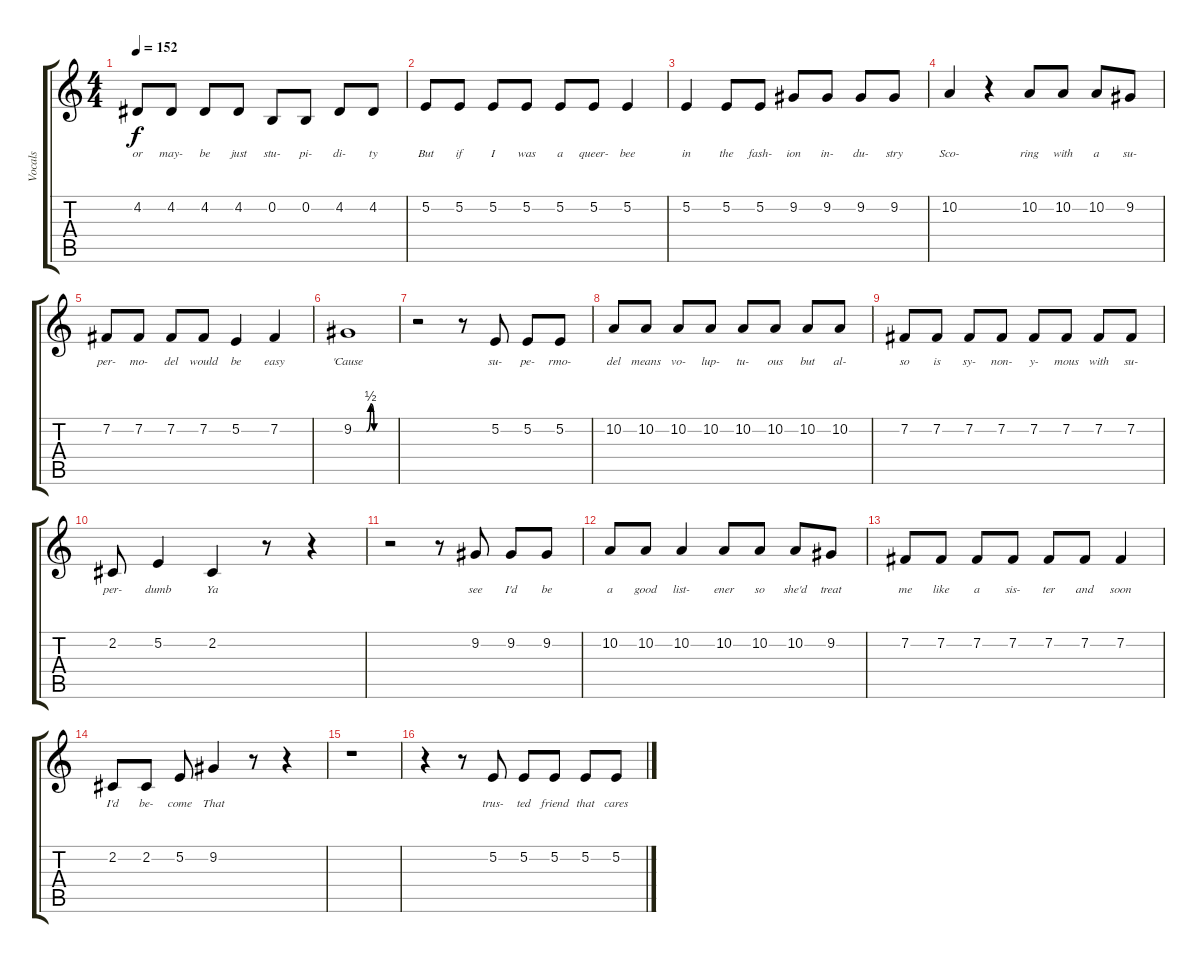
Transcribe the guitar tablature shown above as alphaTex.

\track ("Vocals" "Vocals") {instrument clarinet}
\staff {score tabs}
\tuning (E4 B3 G3 D3 A2 E2) {hide}
\ts (4 4)
\tempo 152
\clef g2
\ks c
4.2.8{lyrics (0 "or") lyrics (1 "") lyrics (2 "") lyrics (3 "") lyrics (4 "") dy f} 4.2.8{lyrics (0 "may-") lyrics (1 "") lyrics (2 "") lyrics (3 "") lyrics (4 "")} 4.2.8{lyrics (0 "be") lyrics (1 "") lyrics (2 "") lyrics (3 "") lyrics (4 "")} 4.2.8{lyrics (0 "just") lyrics (1 "") lyrics (2 "") lyrics (3 "") lyrics (4 "")} 0.2.8{lyrics (0 "stu-") lyrics (1 "") lyrics (2 "") lyrics (3 "") lyrics (4 "")} 0.2.8{lyrics (0 "pi-") lyrics (1 "") lyrics (2 "") lyrics (3 "") lyrics (4 "")} 4.2.8{lyrics (0 "di-") lyrics (1 "") lyrics (2 "") lyrics (3 "") lyrics (4 "")} 4.2.8{lyrics (0 "ty") lyrics (1 "") lyrics (2 "") lyrics (3 "") lyrics (4 "")} |
5.2.8{lyrics (0 "But") lyrics (1 "") lyrics (2 "") lyrics (3 "") lyrics (4 "")} 5.2.8{lyrics (0 "if") lyrics (1 "") lyrics (2 "") lyrics (3 "") lyrics (4 "")} 5.2.8{lyrics (0 "I") lyrics (1 "") lyrics (2 "") lyrics (3 "") lyrics (4 "")} 5.2.8{lyrics (0 "was") lyrics (1 "") lyrics (2 "") lyrics (3 "") lyrics (4 "")} 5.2.8{lyrics (0 "a") lyrics (1 "") lyrics (2 "") lyrics (3 "") lyrics (4 "")} 5.2.8{lyrics (0 "queer-") lyrics (1 "") lyrics (2 "") lyrics (3 "") lyrics (4 "")} 5.2.4{lyrics (0 "bee") lyrics (1 "") lyrics (2 "") lyrics (3 "") lyrics (4 "")} |
5.2.4{lyrics (0 "in") lyrics (1 "") lyrics (2 "") lyrics (3 "") lyrics (4 "")} 5.2.8{lyrics (0 "the") lyrics (1 "") lyrics (2 "") lyrics (3 "") lyrics (4 "")} 5.2.8{lyrics (0 "fash-") lyrics (1 "") lyrics (2 "") lyrics (3 "") lyrics (4 "")} 9.2.8{lyrics (0 "ion") lyrics (1 "") lyrics (2 "") lyrics (3 "") lyrics (4 "")} 9.2.8{lyrics (0 "in-") lyrics (1 "") lyrics (2 "") lyrics (3 "") lyrics (4 "")} 9.2.8{lyrics (0 "du-") lyrics (1 "") lyrics (2 "") lyrics (3 "") lyrics (4 "")} 9.2.8{lyrics (0 "stry") lyrics (1 "") lyrics (2 "") lyrics (3 "") lyrics (4 "")} |
10.2.4{lyrics (0 "Sco-") lyrics (1 "") lyrics (2 "") lyrics (3 "") lyrics (4 "")} r.4 10.2.8{lyrics (0 "ring") lyrics (1 "") lyrics (2 "") lyrics (3 "") lyrics (4 "")} 10.2.8{lyrics (0 "with") lyrics (1 "") lyrics (2 "") lyrics (3 "") lyrics (4 "")} 10.2.8{lyrics (0 "a") lyrics (1 "") lyrics (2 "") lyrics (3 "") lyrics (4 "")} 9.2.8{lyrics (0 "su-") lyrics (1 "") lyrics (2 "") lyrics (3 "") lyrics (4 "")} |
7.2.8{lyrics (0 "per-") lyrics (1 "") lyrics (2 "") lyrics (3 "") lyrics (4 "")} 7.2.8{lyrics (0 "mo-") lyrics (1 "") lyrics (2 "") lyrics (3 "") lyrics (4 "")} 7.2.8{lyrics (0 "del") lyrics (1 "") lyrics (2 "") lyrics (3 "") lyrics (4 "")} 7.2.8{lyrics (0 "would") lyrics (1 "") lyrics (2 "") lyrics (3 "") lyrics (4 "")} 5.2.4{lyrics (0 "be") lyrics (1 "") lyrics (2 "") lyrics (3 "") lyrics (4 "")} 7.2.4{lyrics (0 "easy") lyrics (1 "") lyrics (2 "") lyrics (3 "") lyrics (4 "")} |
9.2{be (custom 0 0 15 0 19 0 25 2 30 0 45 0 60 0)}.1{lyrics (0 "'Cause") lyrics (1 "") lyrics (2 "") lyrics (3 "") lyrics (4 "")} |
r.2 r.8 5.2.8{lyrics (0 "su-") lyrics (1 "") lyrics (2 "") lyrics (3 "") lyrics (4 "")} 5.2.8{lyrics (0 "pe-") lyrics (1 "") lyrics (2 "") lyrics (3 "") lyrics (4 "")} 5.2.8{lyrics (0 "rmo-") lyrics (1 "") lyrics (2 "") lyrics (3 "") lyrics (4 "")} |
10.2.8{lyrics (0 "del") lyrics (1 "") lyrics (2 "") lyrics (3 "") lyrics (4 "")} 10.2.8{lyrics (0 "means") lyrics (1 "") lyrics (2 "") lyrics (3 "") lyrics (4 "")} 10.2.8{lyrics (0 "vo-") lyrics (1 "") lyrics (2 "") lyrics (3 "") lyrics (4 "")} 10.2.8{lyrics (0 "lup-") lyrics (1 "") lyrics (2 "") lyrics (3 "") lyrics (4 "")} 10.2.8{lyrics (0 "tu-") lyrics (1 "") lyrics (2 "") lyrics (3 "") lyrics (4 "")} 10.2.8{lyrics (0 "ous") lyrics (1 "") lyrics (2 "") lyrics (3 "") lyrics (4 "")} 10.2.8{lyrics (0 "but") lyrics (1 "") lyrics (2 "") lyrics (3 "") lyrics (4 "")} 10.2.8{lyrics (0 "al-") lyrics (1 "") lyrics (2 "") lyrics (3 "") lyrics (4 "")} |
7.2.8{lyrics (0 "so") lyrics (1 "") lyrics (2 "") lyrics (3 "") lyrics (4 "")} 7.2.8{lyrics (0 "is") lyrics (1 "") lyrics (2 "") lyrics (3 "") lyrics (4 "")} 7.2.8{lyrics (0 "sy-") lyrics (1 "") lyrics (2 "") lyrics (3 "") lyrics (4 "")} 7.2.8{lyrics (0 "non-") lyrics (1 "") lyrics (2 "") lyrics (3 "") lyrics (4 "")} 7.2.8{lyrics (0 "y-") lyrics (1 "") lyrics (2 "") lyrics (3 "") lyrics (4 "")} 7.2.8{lyrics (0 "mous") lyrics (1 "") lyrics (2 "") lyrics (3 "") lyrics (4 "")} 7.2.8{lyrics (0 "with") lyrics (1 "") lyrics (2 "") lyrics (3 "") lyrics (4 "")} 7.2.8{lyrics (0 "su-") lyrics (1 "") lyrics (2 "") lyrics (3 "") lyrics (4 "")} |
2.2.8{lyrics (0 "per-") lyrics (1 "") lyrics (2 "") lyrics (3 "") lyrics (4 "")} 5.2.4{lyrics (0 "dumb") lyrics (1 "") lyrics (2 "") lyrics (3 "") lyrics (4 "")} 2.2.4{lyrics (0 "Ya") lyrics (1 "") lyrics (2 "") lyrics (3 "") lyrics (4 "")} r.8 r.4 |
r.2 r.8 9.2.8{lyrics (0 "see") lyrics (1 "") lyrics (2 "") lyrics (3 "") lyrics (4 "")} 9.2.8{lyrics (0 "I'd") lyrics (1 "") lyrics (2 "") lyrics (3 "") lyrics (4 "")} 9.2.8{lyrics (0 "be") lyrics (1 "") lyrics (2 "") lyrics (3 "") lyrics (4 "")} |
10.2.8{lyrics (0 "a") lyrics (1 "") lyrics (2 "") lyrics (3 "") lyrics (4 "")} 10.2.8{lyrics (0 "good") lyrics (1 "") lyrics (2 "") lyrics (3 "") lyrics (4 "")} 10.2.4{lyrics (0 "list-") lyrics (1 "") lyrics (2 "") lyrics (3 "") lyrics (4 "")} 10.2.8{lyrics (0 "ener") lyrics (1 "") lyrics (2 "") lyrics (3 "") lyrics (4 "")} 10.2.8{lyrics (0 "so") lyrics (1 "") lyrics (2 "") lyrics (3 "") lyrics (4 "")} 10.2.8{lyrics (0 "she'd") lyrics (1 "") lyrics (2 "") lyrics (3 "") lyrics (4 "")} 9.2.8{lyrics (0 "treat") lyrics (1 "") lyrics (2 "") lyrics (3 "") lyrics (4 "")} |
7.2.8{lyrics (0 "me") lyrics (1 "") lyrics (2 "") lyrics (3 "") lyrics (4 "")} 7.2.8{lyrics (0 "like") lyrics (1 "") lyrics (2 "") lyrics (3 "") lyrics (4 "")} 7.2.8{lyrics (0 "a") lyrics (1 "") lyrics (2 "") lyrics (3 "") lyrics (4 "")} 7.2.8{lyrics (0 "sis-") lyrics (1 "") lyrics (2 "") lyrics (3 "") lyrics (4 "")} 7.2.8{lyrics (0 "ter") lyrics (1 "") lyrics (2 "") lyrics (3 "") lyrics (4 "")} 7.2.8{lyrics (0 "and") lyrics (1 "") lyrics (2 "") lyrics (3 "") lyrics (4 "")} 7.2.4{lyrics (0 "soon") lyrics (1 "") lyrics (2 "") lyrics (3 "") lyrics (4 "")} |
2.2.8{lyrics (0 "I'd") lyrics (1 "") lyrics (2 "") lyrics (3 "") lyrics (4 "")} 2.2.8{lyrics (0 "be-") lyrics (1 "") lyrics (2 "") lyrics (3 "") lyrics (4 "")} 5.2.8{lyrics (0 "come") lyrics (1 "") lyrics (2 "") lyrics (3 "") lyrics (4 "")} 9.2.4{lyrics (0 "That") lyrics (1 "") lyrics (2 "") lyrics (3 "") lyrics (4 "")} r.8 r.4 |
r.1 |
r.4 r.8 5.2.8{lyrics (0 "trus-") lyrics (1 "") lyrics (2 "") lyrics (3 "") lyrics (4 "")} 5.2.8{lyrics (0 "ted") lyrics (1 "") lyrics (2 "") lyrics (3 "") lyrics (4 "")} 5.2.8{lyrics (0 "friend") lyrics (1 "") lyrics (2 "") lyrics (3 "") lyrics (4 "")} 5.2.8{lyrics (0 "that") lyrics (1 "") lyrics (2 "") lyrics (3 "") lyrics (4 "")} 5.2.8{lyrics (0 "cares") lyrics (1 "") lyrics (2 "") lyrics (3 "") lyrics (4 "")}
